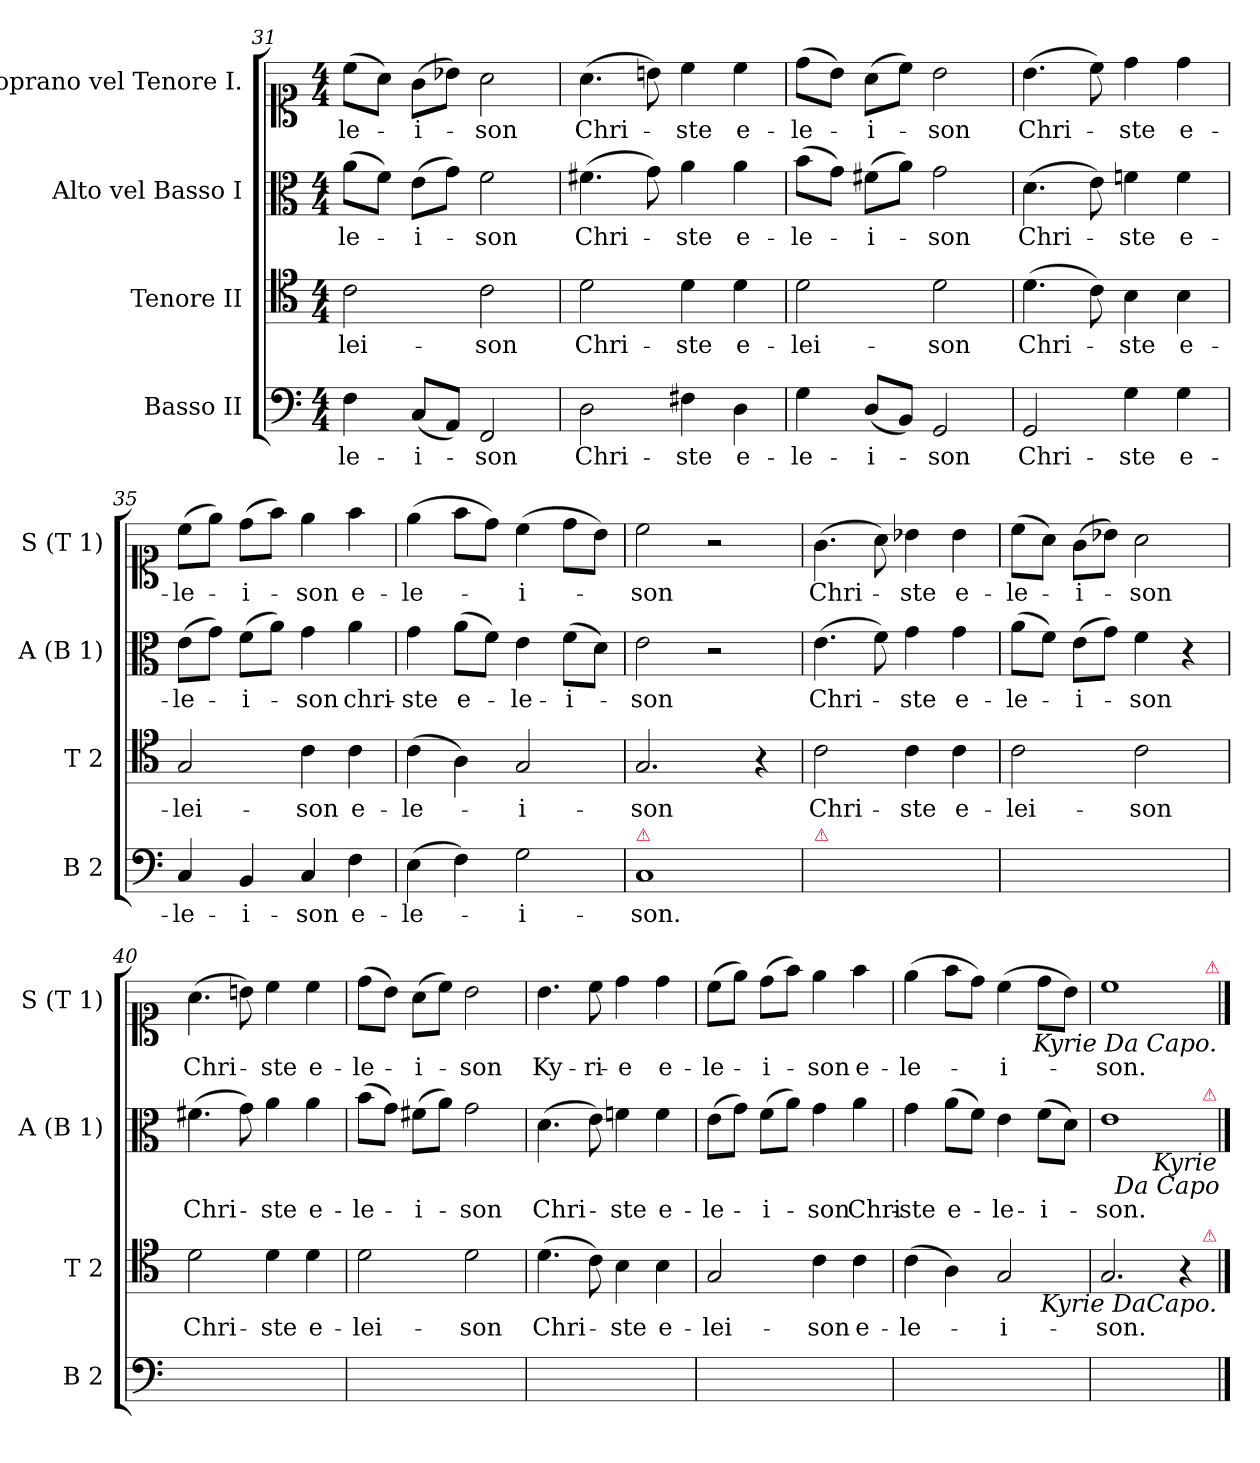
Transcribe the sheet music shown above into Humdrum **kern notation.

**kern	**text	**kern	**text	**kern	**text	**kern	**text
*part4	*part4	*part3	*part3	*part2	*part2	*part1	*part1
*staff4	*staff4	*staff3	*staff3	*staff2	*staff2	*staff1	*staff1
*I"Basso II	*	*I"Tenore II	*	*I"Alto vel Basso I	*	*I"Soprano vel Tenore I.	*
*I'B 2	*	*I'T 2	*	*I'A (B 1)	*	*I'S (T 1)	*
*clefF4	*	*clefC4	*	*clefC3	*	*clefC1	*
*k[]	*	*k[]	*	*k[]	*	*k[]	*
*M4/4	*	*M4/4	*	*M4/4	*	*M4/4	*
=31	=31	=31	=31	=31	=31	=31	=31
4F\	-le-	2c\	-lei-	(>8a\L	-le-	(>8cc\L	-le-
.	.	.	.	8f\J)	.	8a\J)	.
(<8C/L	-i-	.	.	(>8e\L	-i-	(>8g\L	-i-
8AA/J)	.	.	.	8g\J)	.	8b-X\J)	.
2FF/	-son	2c\	-son	2f\	-son	2a\	-son
=32	=32	=32	=32	=32	=32	=32	=32
2D\	Chri-	2d\	Chri-	(>4.f#X\	Chri-	(>4.a\	Chri-
.	.	.	.	8g\)	.	8bn\)	.
4F#X\	-ste	4d\	-ste	4a\	-ste	4cc\	-ste
4D\	e-	4d\	e-	4a\	e-	4cc\	e-
=33	=33	=33	=33	=33	=33	=33	=33
4G\	-le-	2d\	-lei-	(>8b\L	-le-	(>8dd\L	-le-
.	.	.	.	8g\J)	.	8b\J)	.
(<8D/L	-i-	.	.	(>8f#X\L	-i-	(>8a\L	-i-
8BB/J)	.	.	.	8a\J)	.	8cc\J)	.
2GG/	-son	2d\	-son	2g\	-son	2b\	-son
=34	=34	=34	=34	=34	=34	=34	=34
2GG/	Chri-	(>4.d\	Chri-	(>4.d\	Chri-	(>4.b\	Chri-
.	.	8c\)	.	8e\)	.	8cc\)	.
4G\	-ste	4B\	-ste	4fn\	-ste	4dd\	-ste
4G\	e-	4B\	e-	4f\	e-	4dd\	e-
=35	=35	=35	=35	=35	=35	=35	=35
4C/	-le-	2G/	-lei-	(>8e\L	-le-	(>8cc\L	-le-
.	.	.	.	8g\J)	.	8ee\J)	.
4BB/	-i-	.	.	(>8f\L	-i-	(>8dd\L	-i-
.	.	.	.	8a\J)	.	8ff\J)	.
4C/	-son	4c\	-son	4g\	-son	4ee\	-son
4F\	e-	4c\	e-	4a\	chri-	4ff\	e-
=36	=36	=36	=36	=36	=36	=36	=36
(>4E\	-le-	(>4c\	-le-	4g\	-ste	(>4ee\	-le-
4F\)	.	4A\)	.	(>8a\L	e-	8ff\L	.
.	.	.	.	8f\J)	.	8dd\J)	.
2G\	-i-	2G/	-i-	4e\	-le-	(>4cc\	-i-
.	.	.	.	(>8f\L	-i-	8dd\L	.
.	.	.	.	8d\J)	.	8b\J)	.
=37	=37	=37	=37	=37	=37	=37	=37
!LO:TX:a:color=crimson:t=⚠	!	!	!	!	!	!	!
1C	-son.	2.G/	-son	2e\	-son	2cc\	-son
.	.	.	.	2r	.	2r	.
.	.	4r	.	.	.	.	.
=38	=38	=38	=38	=38	=38	=38	=38
!LO:TX:a:color=crimson:t=⚠	!	!	!	!	!	!	!
2C/yy	Chri-	2c\	Chri-	(>4.e\	Chri-	(>4.g\	Chri-
.	.	.	.	8f\)	.	8a\)	.
4E\yy	-ste	4c\	-ste	4g\	-ste	4b-X\	-ste
4C/yy	e-	4c\	e-	4g\	e-	4b-\	e-
=39	=39	=39	=39	=39	=39	=39	=39
4F\yy	-le-	2c\	-lei-	(>8a\L	-le-	(>8cc\L	-le-
.	.	.	.	8f\J)	.	8a\J)	.
(<8C/Lyy	-i-	.	.	(>8e\L	-i-	(>8g\L	-i-
8AA/Jyy)	.	.	.	8g\J)	.	8b-X\J)	.
2FF/yy	-son	2c\	-son	4f\	-son	2a\	-son
.	.	.	.	4r	.	.	.
=40	=40	=40	=40	=40	=40	=40	=40
2D\yy	Chri-	2d\	Chri-	(>4.f#X\	Chri-	(>4.a\	Chri-
.	.	.	.	8g\)	.	8bn\)	.
4F#X\yy	-ste	4d\	-ste	4a\	-ste	4cc\	-ste
4D\yy	e-	4d\	e-	4a\	e-	4cc\	e-
=41	=41	=41	=41	=41	=41	=41	=41
4G\yy	-le-	2d\	-lei-	(>8b\L	-le-	(>8dd\L	-le-
.	.	.	.	8g\J)	.	8b\J)	.
(<8D/Lyy	-i-	.	.	(>8f#X\L	-i-	(>8a\L	-i-
8BB/Jyy)	.	.	.	8a\J)	.	8cc\J)	.
2GG/yy	-son	2d\	-son	2g\	-son	2b\	-son
=42	=42	=42	=42	=42	=42	=42	=42
2GG/yy	Chri-	(>4.d\	Chri-	(>4.d\	Chri-	4.b\	Ky-
.	.	8c\)	.	8e\)	.	8cc\	-ri-
4G\yy	-ste	4B\	-ste	4fn\	-ste	4dd\	-e
4G\yy	e-	4B\	e-	4f\	e-	4dd\	e-
=43	=43	=43	=43	=43	=43	=43	=43
4C/yy	-le-	2G/	-lei-	(>8e\L	-le-	(>8cc\L	-le-
.	.	.	.	8g\J)	.	8ee\J)	.
4BB/yy	-i-	.	.	(>8f\L	-i-	(>8dd\L	-i-
.	.	.	.	8a\J)	.	8ff\J)	.
4C/yy	-son	4c\	-son	4g\	-son	4ee\	-son
4F\yy	e-	4c\	e-	4a\	Chri-	4ff\	e-
=44	=44	=44	=44	=44	=44	=44	=44
(>4E\yy	-le-	(>4c\	-le-	4g\	-ste	(>4ee\	-le-
4F\yy)	.	4A\)	.	(>8a\L	e-	8ff\L	.
.	.	.	.	8f\J)	.	8dd\J)	.
2G\yy	-i-	2G/	-i-	4e\	-le-	(>4cc\	-i-
.	.	.	.	(>8f\L	-i-	8dd\L	.
.	.	.	.	8d\J)	.	8b\J)	.
=45	=45	=45	=45	=45	=45	=45	=45
1Cyy	-son.	2.G/	-son.	1e	-son.	1cc	-son.
.	.	4r	.	.	.	.	.
!	!	!	!	!	!	!LO:TX:a:color=crimson:t=⚠	!
!	!	!	!	!	!	!LO:TX:b:i:t=Kyrie Da Capo.	!
!	!	!	!	!LO:TX:a:color=crimson:t=⚠	!	!	!
!	!	!	!	!LO:TX:b:i:t=Kyrie\nDa Capo	!	!	!
!	!	!LO:TX:a:color=crimson:t=⚠	!	!	!	!	!
!	!	!LO:TX:b:i:t=Kyrie DaCapo.	!	!	!	!	!
==	==	==	==	==	==	==	==
*-	*-	*-	*-	*-	*-	*-	*-
